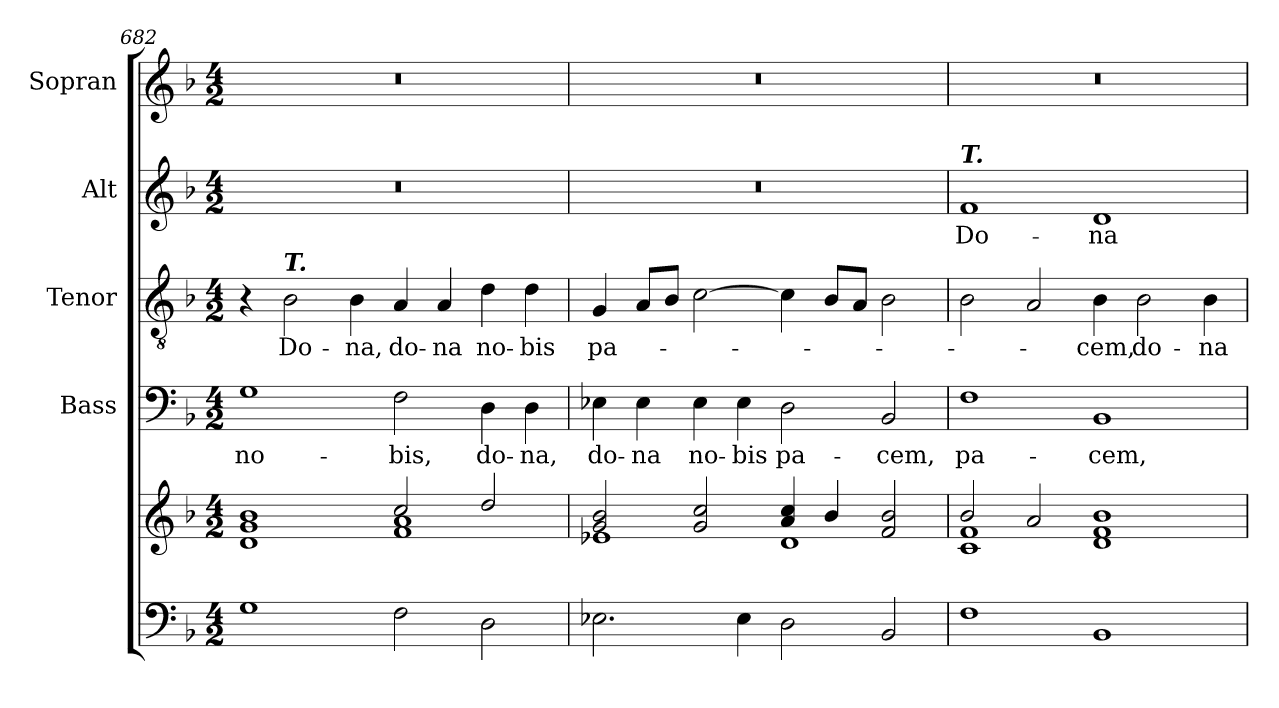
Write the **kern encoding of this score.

**kern	**kern	**kern	**text	**kern	**text	**kern	**text	**kern
*part5	*part5	*part4	*part4	*part3	*part3	*part2	*part2	*part1
*staff6	*staff5	*staff4	*staff4	*staff3	*staff3	*staff2	*staff2	*staff1
*	*	*I"Bass	*	*I"Tenor	*	*I"Alt	*	*I"Sopran
*	*	*I'B.	*	*I'T.	*	*I'A.	*	*I'S.
*clefF4	*clefG2	*clefF4	*	*clefGv2	*	*clefG2	*	*clefG2
*k[b-]	*k[b-]	*k[b-]	*	*k[b-]	*	*k[b-]	*	*k[b-]
*F:	*F:	*F:	*	*F:	*	*F:	*	*F:
*M4/2	*M4/2	*M4/2	*	*M4/2	*	*M4/2	*	*M4/2
=682	=682	=682	=682	=682	=682	=682	=682	=682
*	*^	*	*	*	*	*	*	*
!	!	!	!	!LO:LY:b	!	!	!	!	!
1G	1d 1g 1b-	1ryy	1G	no-	4r	.	0r	.	0r
!	!	!	!	!	!LO:TX:a:Bi:t=T.	!	!	!	!
!	!	!	!	!	!	!LO:LY:b	!	!	!
.	.	.	.	.	2B-\	Do-	.	.	.
!	!	!	!	!	!	!LO:LY:b	!	!	!
.	.	.	.	.	4B-\	-na,	.	.	.
!	!	!	!	!LO:LY:b	!	!LO:LY:b	!	!	!
2F\	2cc/	1f 1a	2F\	-bis,	4A/	do-	.	.	.
!	!	!	!	!	!	!LO:LY:b	!	!	!
.	.	.	.	.	4A/	-na	.	.	.
!	!	!	!	!LO:LY:b	!	!LO:LY:b	!	!	!
2D\	2dd/	.	4D\	do-	4d\	no-	.	.	.
!	!	!	!	!LO:LY:b	!	!LO:LY:b	!	!	!
.	.	.	4D\	-na,	4d\	-bis	.	.	.
!!LO:PB:g=z
=683	=683	=683	=683	=683	=683	=683	=683	=683	=683
!	!	!	!	!LO:LY:b	!	!LO:LY:b	!	!	!
2.E-X\	2g/ 2b-/	1e-X	4E-X\	do-	4G/	pa-	0r	.	0r
!	!	!	!	!LO:LY:b	!	!	!	!	!
.	.	.	4E-\	-na	8A/L	.	.	.	.
.	.	.	.	.	8B-/J	.	.	.	.
!	!	!	!	!LO:LY:b	!	!	!	!	!
.	2g/ 2cc/	.	4E-\	no-	[2c\	.	.	.	.
!	!	!	!	!LO:LY:b	!	!	!	!	!
4E-\	.	.	4E-\	-bis	.	.	.	.	.
!	!	!	!	!LO:LY:b	!	!	!	!	!
2D\	4a/ 4cc/	1d	2D\	pa-	4c\]	.	.	.	.
.	4b-/	.	.	.	8B-/L	.	.	.	.
.	.	.	.	.	8A/J	.	.	.	.
!	!	!	!	!LO:LY:b	!	!	!	!	!
2BB-/	2f/ 2b-/	.	2BB-/	-cem,	2B-\	.	.	.	.
=684	=684	=684	=684	=684	=684	=684	=684	=684	=684
!	!	!	!	!	!	!	!LO:TX:a:Bi:t=T.	!	!
!	!	!	!	!LO:LY:b	!	!	!	!LO:LY:b	!
1F	2b-/	1c 1f	1F	pa-	2B-\	.	1f	Do-	0r
.	2a/	.	.	.	2A/	.	.	.	.
!	!	!	!	!LO:LY:b	!	!LO:LY:b	!	!LO:LY:b	!
1BB-	1b-	1d 1f	1BB-	-cem,	4B-\	-cem,	1d	-na	.
!	!	!	!	!	!	!LO:LY:b	!	!	!
.	.	.	.	.	2B-\	do-	.	.	.
!	!	!	!	!	!	!LO:LY:b	!	!	!
.	.	.	.	.	4B-\	-na	.	.	.
*	*v	*v	*	*	*	*	*	*	*
=	=	=	=	=	=	=	=	=
*-	*-	*-	*-	*-	*-	*-	*-	*-
